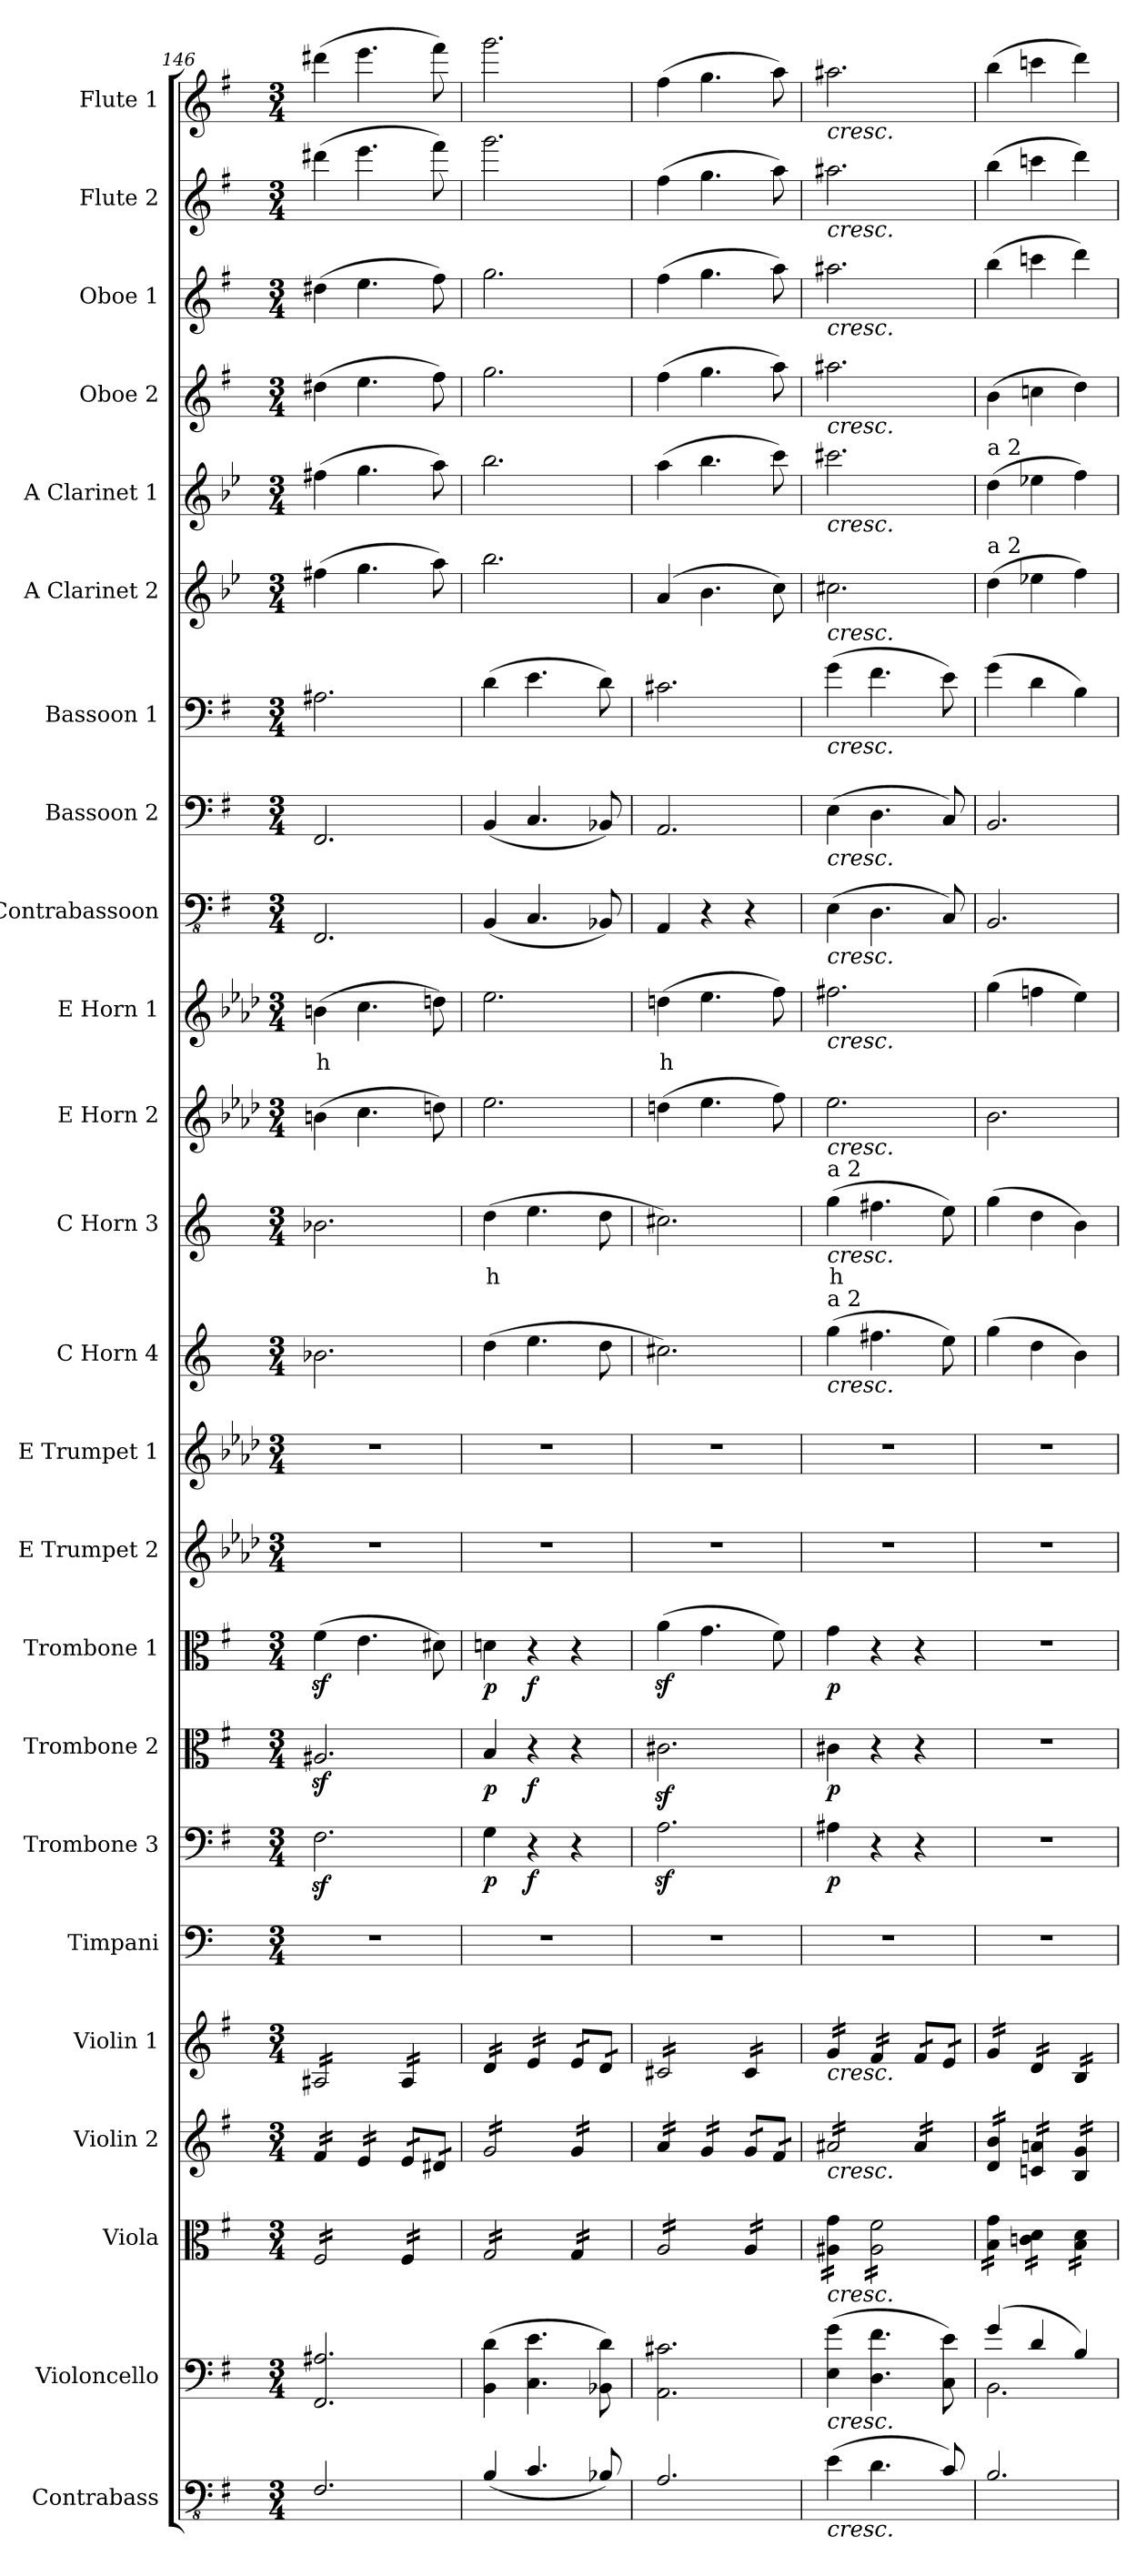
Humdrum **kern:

**kern	**kern	**kern	**kern	**kern	**kern	**kern	**dynam	**kern	**dynam	**kern	**dynam	**kern	**kern	**kern	**kern	**text	**kern	**kern	**text	**kern	**kern	**kern	**kern	**kern	**kern	**kern	**kern	**kern
*part24	*part23	*part22	*part21	*part20	*part19	*part18	*part18	*part17	*part17	*part16	*part16	*part15	*part14	*part13	*part12	*part12	*part11	*part10	*part10	*part9	*part8	*part7	*part6	*part5	*part4	*part3	*part2	*part1
*staff24	*staff23	*staff22	*staff21	*staff20	*staff19	*staff18	*staff18	*staff17	*staff17	*staff16	*staff16	*staff15	*staff14	*staff13	*staff12	*staff12	*staff11	*staff10	*staff10	*staff9	*staff8	*staff7	*staff6	*staff5	*staff4	*staff3	*staff2	*staff1
*I"Contrabass	*I"Violoncello	*I"Viola	*I"Violin 2	*I"Violin 1	*I"Timpani	*I"Trombone 3	*	*I"Trombone 2	*	*I"Trombone 1	*	*I"E Trumpet 2	*I"E Trumpet 1	*I"C Horn 4	*I"C Horn 3	*	*I"E Horn 2	*I"E Horn 1	*	*I"Contrabassoon	*I"Bassoon 2	*I"Bassoon 1	*I"A Clarinet 2	*I"A Clarinet 1	*I"Oboe 2	*I"Oboe 1	*I"Flute 2	*I"Flute 1
*I'Cb	*I'Vc	*I'Vla	*I'Vln 2	*I'Vln 1	*I'Timp	*I'Trb 3	*	*I'Trb 2	*	*I'Trb 1	*	*I'Tpt 2	*I'Tpt 1	*I'Hn 4	*I'Hn 3	*	*I'Hn 2	*I'Hn 1	*	*I'C Bsn	*I'Bsn 2	*I'Bsn 1	*I'Cl 2	*I'Cl 1	*I'Ob 2	*I'Ob 1	*I'Fl 2	*I'Fl 1
*clefFv4	*clefF4	*clefC3	*clefG2	*clefG2	*clefF4	*clefF4	*	*clefC3	*	*clefC3	*	*clefG2	*clefG2	*clefG2	*clefG2	*	*clefG2	*clefG2	*	*clefFv4	*clefF4	*clefF4	*clefG2	*clefG2	*clefG2	*clefG2	*clefG2	*clefG2
*ITrd7c12	*	*	*	*	*	*	*	*	*	*	*	*ITrd-2c-4	*ITrd-2c-4	*ITrd7c12	*ITrd7c12	*	*ITrd5c8	*ITrd5c8	*	*	*	*	*ITrd2c3	*ITrd2c3	*	*	*	*
*k[f#]	*k[f#]	*k[f#]	*k[f#]	*k[f#]	*k[]	*k[f#]	*	*k[f#]	*	*k[f#]	*	*k[]	*k[]	*k[]	*k[]	*	*k[]	*k[]	*	*k[f#]	*k[f#]	*k[f#]	*k[f#]	*k[f#]	*k[f#]	*k[f#]	*k[f#]	*k[f#]
*M3/4	*M3/4	*M3/4	*M3/4	*M3/4	*M3/4	*M3/4	*	*M3/4	*	*M3/4	*	*M3/4	*M3/4	*M3/4	*M3/4	*	*M3/4	*M3/4	*	*M3/4	*M3/4	*M3/4	*M3/4	*M3/4	*M3/4	*M3/4	*M3/4	*M3/4
=146	=146	=146	=146	=146	=146	=146	=146	=146	=146	=146	=146	=146	=146	=146	=146	=146	=146	=146	=146	=146	=146	=146	=146	=146	=146	=146	=146	=146
!	!	!	!	!	!	!	!	!	!	!	!	!	!	!	!	!	!	!	!LO:LY:b:color=#FF0000	!	!	!	!	!	!	!	!	!
*	*	*tremolo	*	*	*	*	*	*	*	*	*	*	*	*	*	*	*	*	*	*	*	*	*	*	*	*	*	*
*	*	*	*tremolo	*	*	*	*	*	*	*	*	*	*	*	*	*	*	*	*	*	*	*	*	*	*	*	*	*
*	*	*	*	*tremolo	*	*	*	*	*	*	*	*	*	*	*	*	*	*	*	*	*	*	*	*	*	*	*	*
2.FFF#/	2.FF#/ 2.A#X/	16F#/LL	16f#/LL	16A#X/LL	2.r	2.F#z<\	.	2.A#Xz</	.	(4f#z<\	.	2.r	2.r	2.B-X\	2.B-X\	.	(4d#X\	(4d#X\	h	2.FFF#/	2.FF#/	2.A#X\	(4dd#X\	(4dd#X\	(4dd#X\	(4dd#X\	(4ddd#X\	(4ddd#X\
.	.	16F#/	16f#/	16A#X/	.	.	.	.	.	.	.	.	.	.	.	.	.	.	.	.	.	.	.	.	.	.	.	.
.	.	16F#/	16f#/	16A#X/	.	.	.	.	.	.	.	.	.	.	.	.	.	.	.	.	.	.	.	.	.	.	.	.
.	.	16F#/	16f#/JJ	16A#X/	.	.	.	.	.	.	.	.	.	.	.	.	.	.	.	.	.	.	.	.	.	.	.	.
.	.	16F#/	16e/LL	16A#X/	.	.	.	.	.	4.e\	.	.	.	.	.	.	4.e\	4.e\	.	.	.	.	4.ee\	4.ee\	4.ee\	4.ee\	4.eee\	4.eee\
.	.	16F#/	16e/	16A#X/	.	.	.	.	.	.	.	.	.	.	.	.	.	.	.	.	.	.	.	.	.	.	.	.
.	.	16F#/	16e/	16A#X/	.	.	.	.	.	.	.	.	.	.	.	.	.	.	.	.	.	.	.	.	.	.	.	.
.	.	16F#/JJ	16e/JJ	16A#X/JJ	.	.	.	.	.	.	.	.	.	.	.	.	.	.	.	.	.	.	.	.	.	.	.	.
.	.	16F#/LL	16e/LL	16A#/LL	.	.	.	.	.	.	.	.	.	.	.	.	.	.	.	.	.	.	.	.	.	.	.	.
.	.	16F#/	16e/	16A#/	.	.	.	.	.	.	.	.	.	.	.	.	.	.	.	.	.	.	.	.	.	.	.	.
.	.	16F#/	16d#X/	16A#/	.	.	.	.	.	8d#X\)	.	.	.	.	.	.	8f#X\)	8f#X\)	.	.	.	.	8ff#\)	8ff#\)	8ff#\)	8ff#\)	8fff#\)	8fff#\)
.	.	16F#/JJ	16d#X/JJ	16A#/JJ	.	.	.	.	.	.	.	.	.	.	.	.	.	.	.	.	.	.	.	.	.	.	.	.
=147	=147	=147	=147	=147	=147	=147	=147	=147	=147	=147	=147	=147	=147	=147	=147	=147	=147	=147	=147	=147	=147	=147	=147	=147	=147	=147	=147	=147
!	!	!	!	!	!	!	!LO:DY:b	!	!LO:DY:b	!	!LO:DY:b	!	!	!	!	!LO:LY:b:color=#FF0000	!	!	!	!	!	!	!	!	!	!	!	!
(4BBB/	(4BB\ 4d\	16G/LL	16g/LL	16d/LL	2.r	4G\	p	4B/	p	4dn\	p	2.r	2.r	(4d\	(4d\	h	2.g\	2.g\	.	(4BBB/	(4BB/	(4d\	2.gg\	2.gg\	2.gg\	2.gg\	2.ggg\	2.ggg\
.	.	16G/	16g/	16d/	.	.	.	.	.	.	.	.	.	.	.	.	.	.	.	.	.	.	.	.	.	.	.	.
.	.	16G/	16g/	16d/	.	.	.	.	.	.	.	.	.	.	.	.	.	.	.	.	.	.	.	.	.	.	.	.
.	.	16G/	16g/	16d/JJ	.	.	.	.	.	.	.	.	.	.	.	.	.	.	.	.	.	.	.	.	.	.	.	.
!	!	!	!	!	!	!	!LO:DY:b	!	!LO:DY:b	!	!LO:DY:b	!	!	!	!	!	!	!	!	!	!	!	!	!	!	!	!	!
4.CC/	4.C\ 4.e\	16G/	16g/	16e/LL	.	4r	f	4r	f	4r	f	.	.	4.e\	4.e\	.	.	.	.	4.CC/	4.C/	4.e\	.	.	.	.	.	.
.	.	16G/	16g/	16e/	.	.	.	.	.	.	.	.	.	.	.	.	.	.	.	.	.	.	.	.	.	.	.	.
.	.	16G/	16g/	16e/	.	.	.	.	.	.	.	.	.	.	.	.	.	.	.	.	.	.	.	.	.	.	.	.
.	.	16G/JJ	16g/JJ	16e/JJ	.	.	.	.	.	.	.	.	.	.	.	.	.	.	.	.	.	.	.	.	.	.	.	.
.	.	16G/LL	16g/LL	16e/LL	.	4r	.	4r	.	4r	.	.	.	.	.	.	.	.	.	.	.	.	.	.	.	.	.	.
.	.	16G/	16g/	16e/	.	.	.	.	.	.	.	.	.	.	.	.	.	.	.	.	.	.	.	.	.	.	.	.
8BBB-X/)	8BB-X\ 8d\)	16G/	16g/	16d/	.	.	.	.	.	.	.	.	.	8d\	8d\	.	.	.	.	8BBB-X/)	8BB-X/)	8d\)	.	.	.	.	.	.
.	.	16G/JJ	16g/JJ	16d/JJ	.	.	.	.	.	.	.	.	.	.	.	.	.	.	.	.	.	.	.	.	.	.	.	.
=148	=148	=148	=148	=148	=148	=148	=148	=148	=148	=148	=148	=148	=148	=148	=148	=148	=148	=148	=148	=148	=148	=148	=148	=148	=148	=148	=148	=148
!	!	!	!	!	!	!	!	!	!	!	!	!	!	!	!	!	!	!	!LO:LY:b:color=#FF0000	!	!	!	!	!	!	!	!	!
2.AAA/	2.AA\ 2.c#X\	16A/LL	16a/LL	16c#X/LL	2.r	2.Az<\	.	2.c#Xz<\	.	(4az<\	.	2.r	2.r	2.c#X\)	2.c#X\)	.	(4f#X\	(4f#X\	h	4AAA/	2.AA/	2.c#X\	(4f#/	(4ff#\	(4ff#\	(4ff#\	(4ff#\	(4ff#\
.	.	16A/	16a/	16c#X/	.	.	.	.	.	.	.	.	.	.	.	.	.	.	.	.	.	.	.	.	.	.	.	.
.	.	16A/	16a/	16c#X/	.	.	.	.	.	.	.	.	.	.	.	.	.	.	.	.	.	.	.	.	.	.	.	.
.	.	16A/	16a/JJ	16c#X/	.	.	.	.	.	.	.	.	.	.	.	.	.	.	.	.	.	.	.	.	.	.	.	.
.	.	16A/	16g/LL	16c#X/	.	.	.	.	.	4.g\	.	.	.	.	.	.	4.g\	4.g\	.	4r	.	.	4.g\	4.gg\	4.gg\	4.gg\	4.gg\	4.gg\
.	.	16A/	16g/	16c#X/	.	.	.	.	.	.	.	.	.	.	.	.	.	.	.	.	.	.	.	.	.	.	.	.
.	.	16A/	16g/	16c#X/	.	.	.	.	.	.	.	.	.	.	.	.	.	.	.	.	.	.	.	.	.	.	.	.
.	.	16A/JJ	16g/JJ	16c#X/JJ	.	.	.	.	.	.	.	.	.	.	.	.	.	.	.	.	.	.	.	.	.	.	.	.
.	.	16A/LL	16g/LL	16c#/LL	.	.	.	.	.	.	.	.	.	.	.	.	.	.	.	4r	.	.	.	.	.	.	.	.
.	.	16A/	16g/	16c#/	.	.	.	.	.	.	.	.	.	.	.	.	.	.	.	.	.	.	.	.	.	.	.	.
.	.	16A/	16f#/	16c#/	.	.	.	.	.	8f#\)	.	.	.	.	.	.	8a\)	8a\)	.	.	.	.	8a\)	8aa\)	8aa\)	8aa\)	8aa\)	8aa\)
.	.	16A/JJ	16f#/JJ	16c#/JJ	.	.	.	.	.	.	.	.	.	.	.	.	.	.	.	.	.	.	.	.	.	.	.	.
=149	=149	=149	=149	=149	=149	=149	=149	=149	=149	=149	=149	=149	=149	=149	=149	=149	=149	=149	=149	=149	=149	=149	=149	=149	=149	=149	=149	=149
!	!	!	!	!	!	!	!	!	!	!	!	!	!	!	!	!	!	!	!	!	!	!	!	!	!	!	!	!LO:TX:b:i:t=cresc.
!	!	!	!	!	!	!	!	!	!	!	!	!	!	!	!	!	!	!	!	!	!	!	!	!	!	!	!LO:TX:b:i:t=cresc.	!
!	!	!	!	!	!	!	!	!	!	!	!	!	!	!	!	!	!	!	!	!	!	!	!	!	!	!LO:TX:b:i:t=cresc.	!	!
!	!	!	!	!	!	!	!	!	!	!	!	!	!	!	!	!	!	!	!	!	!	!	!	!	!LO:TX:b:i:t=cresc.	!	!	!
!	!	!	!	!	!	!	!	!	!	!	!	!	!	!	!	!	!	!	!	!	!	!	!	!LO:TX:b:i:t=cresc.	!	!	!	!
!	!	!	!	!	!	!	!	!	!	!	!	!	!	!	!	!	!	!	!	!	!	!	!LO:TX:b:i:t=cresc.	!	!	!	!	!
!	!	!	!	!	!	!	!	!	!	!	!	!	!	!	!	!	!	!	!	!	!	!LO:TX:b:i:t=cresc.	!	!	!	!	!	!
!	!	!	!	!	!	!	!	!	!	!	!	!	!	!	!	!	!	!	!	!	!LO:TX:b:i:t=cresc.	!	!	!	!	!	!	!
!	!	!	!	!	!	!	!	!	!	!	!	!	!	!	!	!	!	!	!	!LO:TX:b:i:t=cresc.	!	!	!	!	!	!	!	!
!	!	!	!	!	!	!	!	!	!	!	!	!	!	!	!	!	!	!LO:TX:b:i:t=cresc.	!	!	!	!	!	!	!	!	!	!
!	!	!	!	!	!	!	!	!	!	!	!	!	!	!	!	!	!LO:TX:b:i:t=cresc.	!	!	!	!	!	!	!	!	!	!	!
!	!	!	!	!	!	!	!	!	!	!	!	!	!	!	!LO:TX:a:t=a 2	!	!	!	!	!	!	!	!	!	!	!	!	!
!	!	!	!	!	!	!	!	!	!	!	!	!	!	!	!LO:TX:b:i:t=cresc.	!	!	!	!	!	!	!	!	!	!	!	!	!
!	!	!	!	!	!	!	!	!	!	!	!	!	!	!LO:TX:a:t=a 2	!	!	!	!	!	!	!	!	!	!	!	!	!	!
!	!	!	!	!	!	!	!	!	!	!	!	!	!	!LO:TX:b:i:t=cresc.	!	!	!	!	!	!	!	!	!	!	!	!	!	!
!	!	!	!	!LO:TX:b:i:t=cresc.	!	!	!	!	!	!	!	!	!	!	!	!	!	!	!	!	!	!	!	!	!	!	!	!
!	!	!	!LO:TX:b:i:t=cresc.	!	!	!	!	!	!	!	!	!	!	!	!	!	!	!	!	!	!	!	!	!	!	!	!	!
!	!	!LO:TX:b:i:t=cresc.	!	!	!	!	!	!	!	!	!	!	!	!	!	!	!	!	!	!	!	!	!	!	!	!	!	!
!	!LO:TX:b:i:t=cresc.	!	!	!	!	!	!	!	!	!	!	!	!	!	!	!	!	!	!	!	!	!	!	!	!	!	!	!
!LO:TX:b:i:t=cresc.	!	!	!	!	!	!	!	!	!	!	!	!	!	!	!	!	!	!	!	!	!	!	!	!	!	!	!	!
!	!	!	!	!	!	!	!LO:DY:b	!	!LO:DY:b	!	!LO:DY:b	!	!	!	!	!LO:LY:b:color=#FF0000	!	!	!	!	!	!	!	!	!	!	!	!
(4EE\	(4E\ 4g\	16A#X\ 16g\LL	16a#X/LL	16g/LL	2.r	4A#X\	p	4c#X\	p	4g\	p	2.r	2.r	(4g\	(4g\	h	2.g\	2.a#X\	.	(4EE\	(4E\	(4g\	2.a#X\	2.aa#X\	2.aa#X\	2.aa#X\	2.aa#X\	2.aa#X\
.	.	16A#X\ 16g\	16a#X/	16g/	.	.	.	.	.	.	.	.	.	.	.	.	.	.	.	.	.	.	.	.	.	.	.	.
.	.	16A#X\ 16g\	16a#X/	16g/	.	.	.	.	.	.	.	.	.	.	.	.	.	.	.	.	.	.	.	.	.	.	.	.
.	.	16A#X\ 16g\JJ	16a#X/	16g/JJ	.	.	.	.	.	.	.	.	.	.	.	.	.	.	.	.	.	.	.	.	.	.	.	.
4.DD\	4.D\ 4.f#\	16A#\ 16f#\LL	16a#X/	16f#/LL	.	4r	.	4r	.	4r	.	.	.	4.f#X\	4.f#X\	.	.	.	.	4.DD\	4.D\	4.f#\	.	.	.	.	.	.
.	.	16A#\ 16f#\	16a#X/	16f#/	.	.	.	.	.	.	.	.	.	.	.	.	.	.	.	.	.	.	.	.	.	.	.	.
.	.	16A#\ 16f#\	16a#X/	16f#/	.	.	.	.	.	.	.	.	.	.	.	.	.	.	.	.	.	.	.	.	.	.	.	.
.	.	16A#\ 16f#\	16a#X/JJ	16f#/JJ	.	.	.	.	.	.	.	.	.	.	.	.	.	.	.	.	.	.	.	.	.	.	.	.
.	.	16A#\ 16f#\	16a#/LL	16f#/LL	.	4r	.	4r	.	4r	.	.	.	.	.	.	.	.	.	.	.	.	.	.	.	.	.	.
.	.	16A#\ 16f#\	16a#/	16f#/	.	.	.	.	.	.	.	.	.	.	.	.	.	.	.	.	.	.	.	.	.	.	.	.
8CC/)	8C\ 8e\)	16A#\ 16f#\	16a#/	16e/	.	.	.	.	.	.	.	.	.	8e\)	8e\)	.	.	.	.	8CC/)	8C/)	8e\)	.	.	.	.	.	.
.	.	16A#\ 16f#\JJ	16a#/JJ	16e/JJ	.	.	.	.	.	.	.	.	.	.	.	.	.	.	.	.	.	.	.	.	.	.	.	.
=150	=150	=150	=150	=150	=150	=150	=150	=150	=150	=150	=150	=150	=150	=150	=150	=150	=150	=150	=150	=150	=150	=150	=150	=150	=150	=150	=150	=150
*	*^	*	*	*	*	*	*	*	*	*	*	*	*	*	*	*	*	*	*	*	*	*	*	*	*	*	*	*
!	!	!	!	!	!	!	!	!	!	!	!	!	!	!	!	!	!	!	!	!	!	!	!	!	!LO:TX:a:t=a 2	!	!	!	!
!	!	!	!	!	!	!	!	!	!	!	!	!	!	!	!	!	!	!	!	!	!	!	!	!LO:TX:a:t=a 2	!	!	!	!	!
2.BBB/	(4g/	2.BB\	16B\ 16g\LL	16d/ 16b/LL	16g/LL	2.r	2.r	.	2.r	.	2.r	.	2.r	2.r	(4g\	(4g\	.	2.d\	(4b\	.	2.BBB/	2.BB/	(4g\	(4b\	(4b\	(4b\	(4bb\	(4bb\	(4bb\
.	.	.	16B\ 16g\	16d/ 16b/	16g/	.	.	.	.	.	.	.	.	.	.	.	.	.	.	.	.	.	.	.	.	.	.	.	.
.	.	.	16B\ 16g\	16d/ 16b/	16g/	.	.	.	.	.	.	.	.	.	.	.	.	.	.	.	.	.	.	.	.	.	.	.	.
.	.	.	16B\ 16g\JJ	16d/ 16b/JJ	16g/JJ	.	.	.	.	.	.	.	.	.	.	.	.	.	.	.	.	.	.	.	.	.	.	.	.
.	4d/	.	16cn\ 16d\LL	16cn/ 16an/LL	16d/LL	.	.	.	.	.	.	.	.	.	4d\	4d\	.	.	4an\	.	.	.	4d\	4ccn\	4ccn\	4ccn\	4cccn\	4cccn\	4cccn\
.	.	.	16cn\ 16d\	16cn/ 16an/	16d/	.	.	.	.	.	.	.	.	.	.	.	.	.	.	.	.	.	.	.	.	.	.	.	.
.	.	.	16cn\ 16d\	16cn/ 16an/	16d/	.	.	.	.	.	.	.	.	.	.	.	.	.	.	.	.	.	.	.	.	.	.	.	.
.	.	.	16cn\ 16d\JJ	16cn/ 16an/JJ	16d/JJ	.	.	.	.	.	.	.	.	.	.	.	.	.	.	.	.	.	.	.	.	.	.	.	.
.	4B/)	.	16B\ 16d\LL	16B/ 16g/LL	16B/LL	.	.	.	.	.	.	.	.	.	4B\)	4B\)	.	.	4g\)	.	.	.	4B\)	4dd\)	4dd\)	4dd\)	4ddd\)	4ddd\)	4ddd\)
.	.	.	16B\ 16d\	16B/ 16g/	16B/	.	.	.	.	.	.	.	.	.	.	.	.	.	.	.	.	.	.	.	.	.	.	.	.
.	.	.	16B\ 16d\	16B/ 16g/	16B/	.	.	.	.	.	.	.	.	.	.	.	.	.	.	.	.	.	.	.	.	.	.	.	.
.	.	.	16B\ 16d\JJ	16B/ 16g/JJ	16B/JJ	.	.	.	.	.	.	.	.	.	.	.	.	.	.	.	.	.	.	.	.	.	.	.	.
*	*	*	*	*	*Xtremolo	*	*	*	*	*	*	*	*	*	*	*	*	*	*	*	*	*	*	*	*	*	*	*	*
*	*	*	*	*Xtremolo	*	*	*	*	*	*	*	*	*	*	*	*	*	*	*	*	*	*	*	*	*	*	*	*	*
*	*	*	*Xtremolo	*	*	*	*	*	*	*	*	*	*	*	*	*	*	*	*	*	*	*	*	*	*	*	*	*	*
*	*v	*v	*	*	*	*	*	*	*	*	*	*	*	*	*	*	*	*	*	*	*	*	*	*	*	*	*	*	*
=	=	=	=	=	=	=	=	=	=	=	=	=	=	=	=	=	=	=	=	=	=	=	=	=	=	=	=	=
*-	*-	*-	*-	*-	*-	*-	*-	*-	*-	*-	*-	*-	*-	*-	*-	*-	*-	*-	*-	*-	*-	*-	*-	*-	*-	*-	*-	*-
